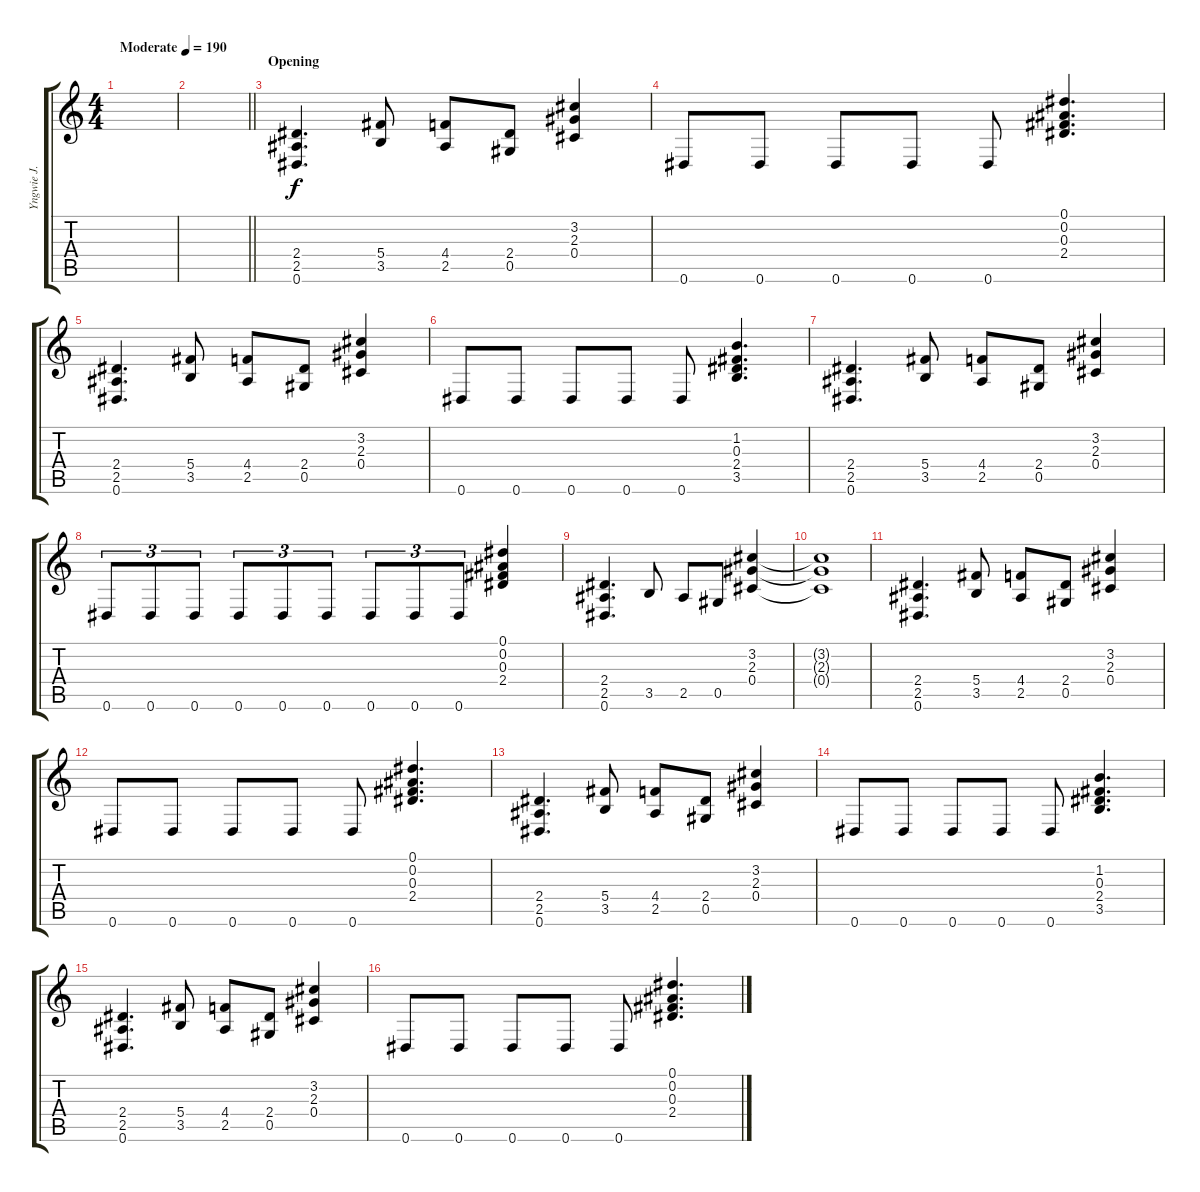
\track ("Yngwie J. Malmsteen" "Yngwie J. ") {instrument overdrivenguitar}
\staff {score tabs}
\tuning (Eb4 Bb3 Gb3 Db3 Ab2 Eb2) {hide}
\ts (4 4)
\tempo (190 "Moderate")
\clef g2
\ks c
|
\barLineRight lightlight
|
\section ("" "Opening")
(2.4 2.5 0.6).4{d} (5.4 3.5).8 (4.4 2.5).8 (2.4 0.5).8 (3.2 2.3 0.4).4 |
0.6.8 0.6.8 0.6.8 0.6.8 0.6.8 (0.1 0.2 0.3 2.4).4{d} |
(2.4 2.5 0.6).4{d} (5.4 3.5).8 (4.4 2.5).8 (2.4 0.5).8 (3.2 2.3 0.4).4 |
0.6.8 0.6.8 0.6.8 0.6.8 0.6.8 (1.2 0.3 2.4 3.5).4{d} |
(2.4 2.5 0.6).4{d} (5.4 3.5).8 (4.4 2.5).8 (2.4 0.5).8 (3.2 2.3 0.4).4 |
0.6.8{tu (3 2)} 0.6.8{tu (3 2)} 0.6.8{tu (3 2)} 0.6.8{tu (3 2)} 0.6.8{tu (3 2)} 0.6.8{tu (3 2)} 0.6.8{tu (3 2)} 0.6.8{tu (3 2)} 0.6.8{tu (3 2)} (0.1 0.2 0.3 2.4).4 |
(2.4 2.5 0.6).4{d} 3.5.8 2.5.8 0.5.8 (3.2 2.3 0.4).4 |
(3.2{t} 2.3{t} 0.4{t}).1 |
(2.4 2.5 0.6).4{d} (5.4 3.5).8 (4.4 2.5).8 (2.4 0.5).8 (3.2 2.3 0.4).4 |
0.6.8 0.6.8 0.6.8 0.6.8 0.6.8 (0.1 0.2 0.3 2.4).4{d} |
(2.4 2.5 0.6).4{d} (5.4 3.5).8 (4.4 2.5).8 (2.4 0.5).8 (3.2 2.3 0.4).4 |
0.6.8 0.6.8 0.6.8 0.6.8 0.6.8 (1.2 0.3 2.4 3.5).4{d} |
(2.4 2.5 0.6).4{d} (5.4 3.5).8 (4.4 2.5).8 (2.4 0.5).8 (3.2 2.3 0.4).4 |
0.6.8 0.6.8 0.6.8 0.6.8 0.6.8 (0.1 0.2 0.3 2.4).4{d}
